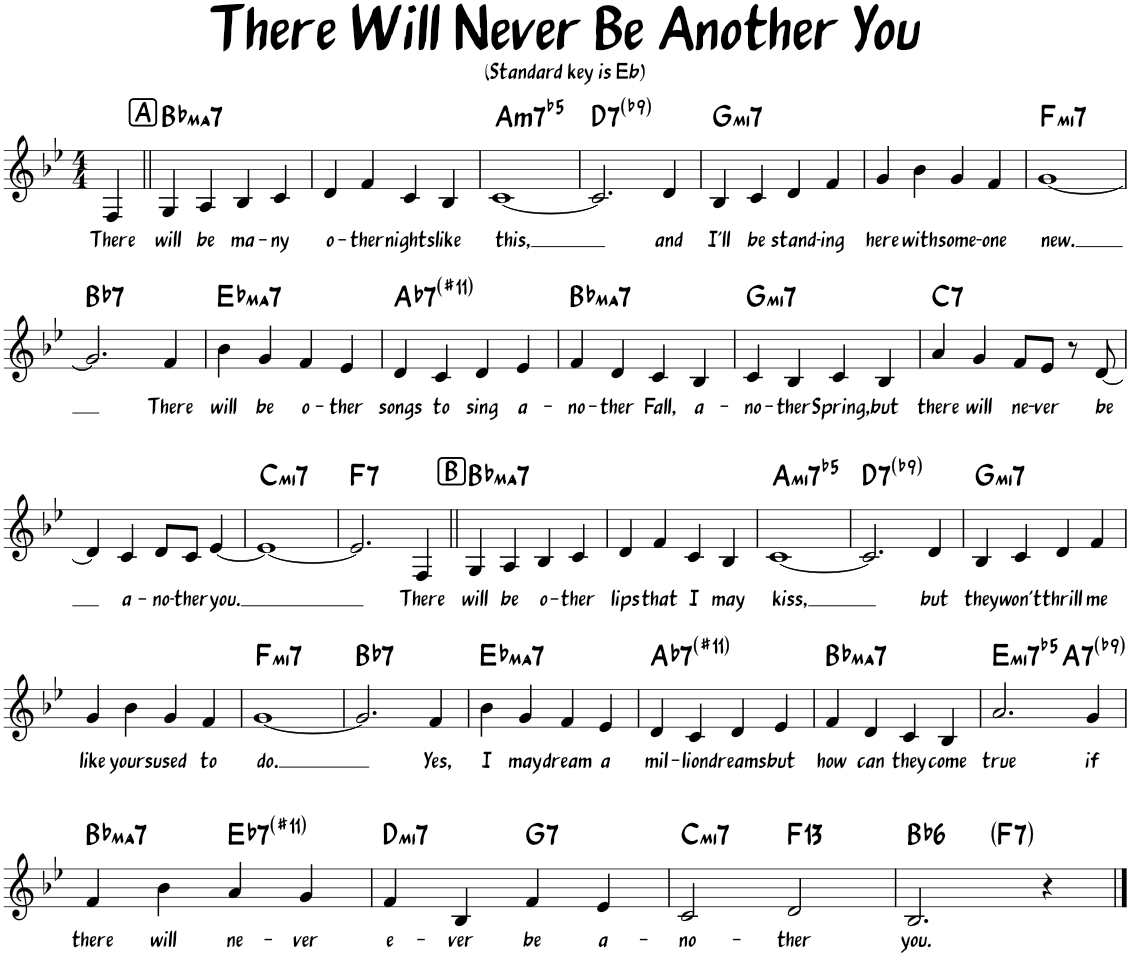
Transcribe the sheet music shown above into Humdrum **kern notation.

**kern	**text	**harte
*part1	*part1	*part1
*staff1	*staff1	*
*I"Piano	*	*
*I'Pno.	*	*
*clefG2	*	*
*k[b-e-]	*	*
*M4/4	*	*
=1	=1	=1
!	!LO:LY:b	!
4F/	There	.
!!LO:REH:place=s1:a:rj:fs=14:t=A
=2||	=2||	=2||
!	!LO:LY:b	!LO:H:kt=ma7
4G/	will	Bb:maj7
!	!LO:LY:b	!
4A/	be	.
!	!LO:LY:b	!
4B-/	ma-	.
!	!LO:LY:b	!
4c/	-ny	.
=3	=3	=3
!	!LO:LY:b	!
4d/	o-	.
!	!LO:LY:b	!
4f/	-ther	.
!	!LO:LY:b	!
4c/	nights	.
!	!LO:LY:b	!
4B-/	like	.
=4	=4	=4
!	!LO:LY:b	!LO:H:kt=m7b5
[1c	this,	A:hdim7
=5	=5	=5
!	!	!LO:H:kt=7
2.c/]	.	D:7(b9)
!	!LO:LY:b	!
4d/	and	.
=6	=6	=6
!	!LO:LY:b	!LO:H:kt=mi7
4B-/	I'll	G:min7
!	!LO:LY:b	!
4c/	be	.
!	!LO:LY:b	!
4d/	stand-	.
!	!LO:LY:b	!
4f/	-ing	.
=7	=7	=7
!	!LO:LY:b	!
4g/	here	.
!	!LO:LY:b	!
4b-\	with	.
!	!LO:LY:b	!
4g/	some-	.
!	!LO:LY:b	!
4f/	-one	.
=8	=8	=8
!	!LO:LY:b	!LO:H:kt=mi7
[1g	new.	F:min7
!!LO:LB:g=z
=9	=9	=9
!	!	!LO:H:kt=7
2.g/]	.	Bb:7
!	!LO:LY:b	!
4f/	There	.
=10	=10	=10
!	!LO:LY:b	!LO:H:kt=ma7
4b-\	will	Eb:maj7
!	!LO:LY:b	!
4g/	be	.
!	!LO:LY:b	!
4f/	o-	.
!	!LO:LY:b	!
4e-/	-ther	.
=11	=11	=11
!	!LO:LY:b	!LO:H:kt=7
4d/	songs	Ab:7(#11)
!	!LO:LY:b	!
4c/	to	.
!	!LO:LY:b	!
4d/	sing	.
!	!LO:LY:b	!
4e-/	a-	.
=12	=12	=12
!	!LO:LY:b	!LO:H:kt=ma7
4f/	-no-	Bb:maj7
!	!LO:LY:b	!
4d/	-ther	.
!	!LO:LY:b	!
4c/	Fall,	.
!	!LO:LY:b	!
4B-/	a-	.
=13	=13	=13
!	!LO:LY:b	!LO:H:kt=mi7
4c/	-no-	G:min7
!	!LO:LY:b	!
4B-/	-ther	.
!	!LO:LY:b	!
4c/	Spring,	.
!	!LO:LY:b	!
4B-/	but	.
=14	=14	=14
!	!LO:LY:b	!LO:H:kt=7
4a/	there	C:7
!	!LO:LY:b	!
4g/	will	.
!	!LO:LY:b	!
8f/L	ne-	.
!	!LO:LY:b	!
8e-/J	-ver	.
8r	.	.
!	!LO:LY:b	!
[8d/	be	.
!!LO:LB:g=z
=15	=15	=15
4d/]	.	.
!	!LO:LY:b	!
4c/	a-	.
!	!LO:LY:b	!
8d/L	-no-	.
!	!LO:LY:b	!
8c/J	-ther	.
!	!LO:LY:b	!
[4e-/	you.	.
=16	=16	=16
!	!	!LO:H:kt=mi7
1e-_	.	C:min7
=17	=17	=17
!	!	!LO:H:kt=7
2.e-/]	.	F:7
!	!LO:LY:b	!
4F/	There	.
!!LO:REH:place=s1:a:rj:fs=14:t=B
=18||	=18||	=18||
!	!LO:LY:b	!LO:H:kt=ma7
4G/	will	Bb:maj7
!	!LO:LY:b	!
4A/	be	.
!	!LO:LY:b	!
4B-/	o-	.
!	!LO:LY:b	!
4c/	-ther	.
=19	=19	=19
!	!LO:LY:b	!
4d/	lips	.
!	!LO:LY:b	!
4f/	that	.
!	!LO:LY:b	!
4c/	I	.
!	!LO:LY:b	!
4B-/	may	.
=20	=20	=20
!	!LO:LY:b	!LO:H:kt=mi7b5
[1c	kiss,	A:hdim7
=21	=21	=21
!	!	!LO:H:kt=7
2.c/]	.	D:7(b9)
!	!LO:LY:b	!
4d/	but	.
=22	=22	=22
!	!LO:LY:b	!LO:H:kt=mi7
4B-/	they	G:min7
!	!LO:LY:b	!
4c/	won't	.
!	!LO:LY:b	!
4d/	thrill	.
!	!LO:LY:b	!
4f/	me	.
!!LO:LB:g=z
=23	=23	=23
!	!LO:LY:b	!
4g/	like	.
!	!LO:LY:b	!
4b-\	yours	.
!	!LO:LY:b	!
4g/	used	.
!	!LO:LY:b	!
4f/	to	.
=24	=24	=24
!	!LO:LY:b	!LO:H:kt=mi7
[1g	do.	F:min7
=25	=25	=25
!	!	!LO:H:kt=7
2.g/]	.	Bb:7
!	!LO:LY:b	!
4f/	Yes,	.
=26	=26	=26
!	!LO:LY:b	!LO:H:kt=ma7
4b-\	I	Eb:maj7
!	!LO:LY:b	!
4g/	may	.
!	!LO:LY:b	!
4f/	dream	.
!	!LO:LY:b	!
4e-/	a	.
=27	=27	=27
!	!LO:LY:b	!LO:H:kt=7
4d/	mil-	Ab:7(#11)
!	!LO:LY:b	!
4c/	-lion	.
!	!LO:LY:b	!
4d/	dreams	.
!	!LO:LY:b	!
4e-/	but	.
=28	=28	=28
!	!LO:LY:b	!LO:H:kt=ma7
4f/	how	Bb:maj7
!	!LO:LY:b	!
4d/	can	.
!	!LO:LY:b	!
4c/	they	.
!	!LO:LY:b	!
4B-/	come	.
=29	=29	=29
!	!LO:LY:b	!LO:H:kt=mi7b5
*^	*	*
2.a/	2ryy	true	E:hdim7
!	!	!	!LO:H:kt=7
.	2ryy	.	A:7(b9)
!	!	!LO:LY:b	!
4g/	.	if	.
!!LO:LB:g=z	!!
=30	=30	=30	=30
!	!	!LO:LY:b	!LO:H:kt=ma7
*v	*v	*	*
4f/	there	Bb:maj7
!	!LO:LY:b	!
4b-\	will	.
!	!LO:LY:b	!LO:H:kt=7
4a/	ne-	Eb:7(#11)
!	!LO:LY:b	!
4g/	-ver	.
=31	=31	=31
!	!LO:LY:b	!LO:H:kt=mi7
4f/	e-	D:min7
!	!LO:LY:b	!
4B-/	-ver	.
!	!LO:LY:b	!LO:H:kt=7
4f/	be	G:7
!	!LO:LY:b	!
4e-/	a-	.
=32	=32	=32
!	!LO:LY:b	!LO:H:kt=mi7
2c/	-no-	C:min7
!	!LO:LY:b	!LO:H:kt=13
2d/	-ther	F:9(11,13)
=33	=33	=33
!	!LO:LY:b	!LO:H:kt=6
*^	*	*
2.B-/	2ryy	you.	Bb:maj6
!	!	!	!LO:H:kt=7
.	2ryy	.	F:7
4r	.	.	.
*v	*v	*	*
==	==	==
*-	*-	*-
